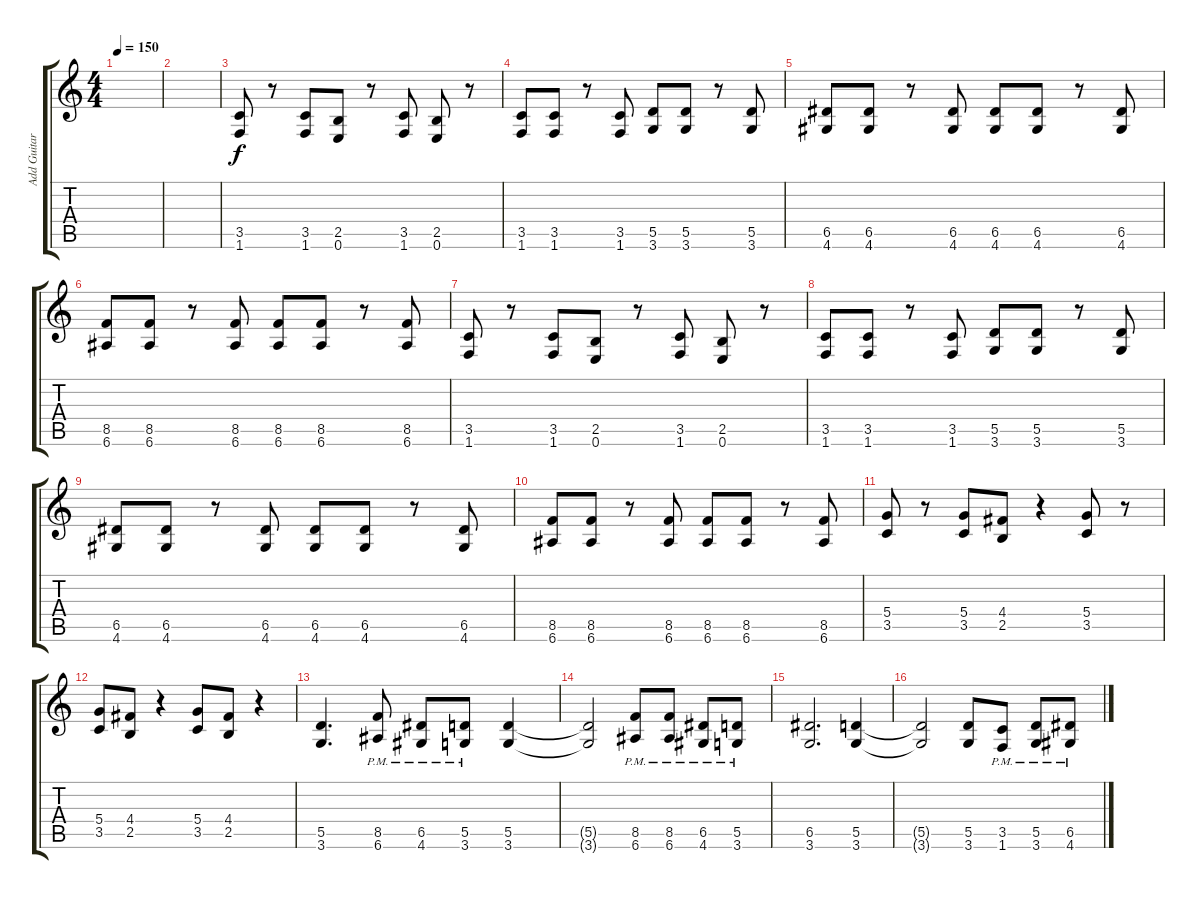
\track ("Add Guitarra" "Add Guitar") {instrument distortionguitar}
\staff {score tabs}
\tuning (E4 B3 G3 D3 A2 E2) {hide}
\ts (4 4)
\tempo 150
\clef g2
\ks c
|
|
(3.5 1.6).8 r.8 (3.5 1.6).8 (2.5 0.6).8 r.8 (3.5 1.6).8 (2.5 0.6).8 r.8 |
(3.5 1.6).8 (3.5 1.6).8 r.8 (3.5 1.6).8 (5.5 3.6).8 (5.5 3.6).8 r.8 (5.5 3.6).8 |
(6.5 4.6).8 (6.5 4.6).8 r.8 (6.5 4.6).8 (6.5 4.6).8 (6.5 4.6).8 r.8 (6.5 4.6).8 |
(8.5 6.6).8 (8.5 6.6).8 r.8 (8.5 6.6).8 (8.5 6.6).8 (8.5 6.6).8 r.8 (8.5 6.6).8 |
(3.5 1.6).8 r.8 (3.5 1.6).8 (2.5 0.6).8 r.8 (3.5 1.6).8 (2.5 0.6).8 r.8 |
(3.5 1.6).8 (3.5 1.6).8 r.8 (3.5 1.6).8 (5.5 3.6).8 (5.5 3.6).8 r.8 (5.5 3.6).8 |
(6.5 4.6).8 (6.5 4.6).8 r.8 (6.5 4.6).8 (6.5 4.6).8 (6.5 4.6).8 r.8 (6.5 4.6).8 |
(8.5 6.6).8 (8.5 6.6).8 r.8 (8.5 6.6).8 (8.5 6.6).8 (8.5 6.6).8 r.8 (8.5 6.6).8 |
(5.4 3.5).8 r.8 (5.4 3.5).8 (4.4 2.5).8 r.4 (5.4 3.5).8 r.8 |
(5.4 3.5).8 (4.4 2.5).8 r.4 (5.4 3.5).8 (4.4 2.5).8 r.4 |
(5.5 3.6).4{d} (8.5{pm} 6.6{pm}).8 (6.5{pm} 4.6{pm}).8 (5.5{pm} 3.6{pm}).8 (5.5 3.6).4 |
(5.5{t} 3.6{t}).2 (8.5{pm} 6.6).8 (8.5{pm} 6.6).8 (6.5{pm} 4.6{pm}).8 (5.5{pm} 3.6{pm}).8 |
(6.5 3.6).2{d} (5.5 3.6).4 |
(5.5{t} 3.6{t}).2 (5.5 3.6).8 (3.5{pm} 1.6{pm}).8 (5.5 3.6{pm}).8 (6.5{pm} 4.6{pm}).8
